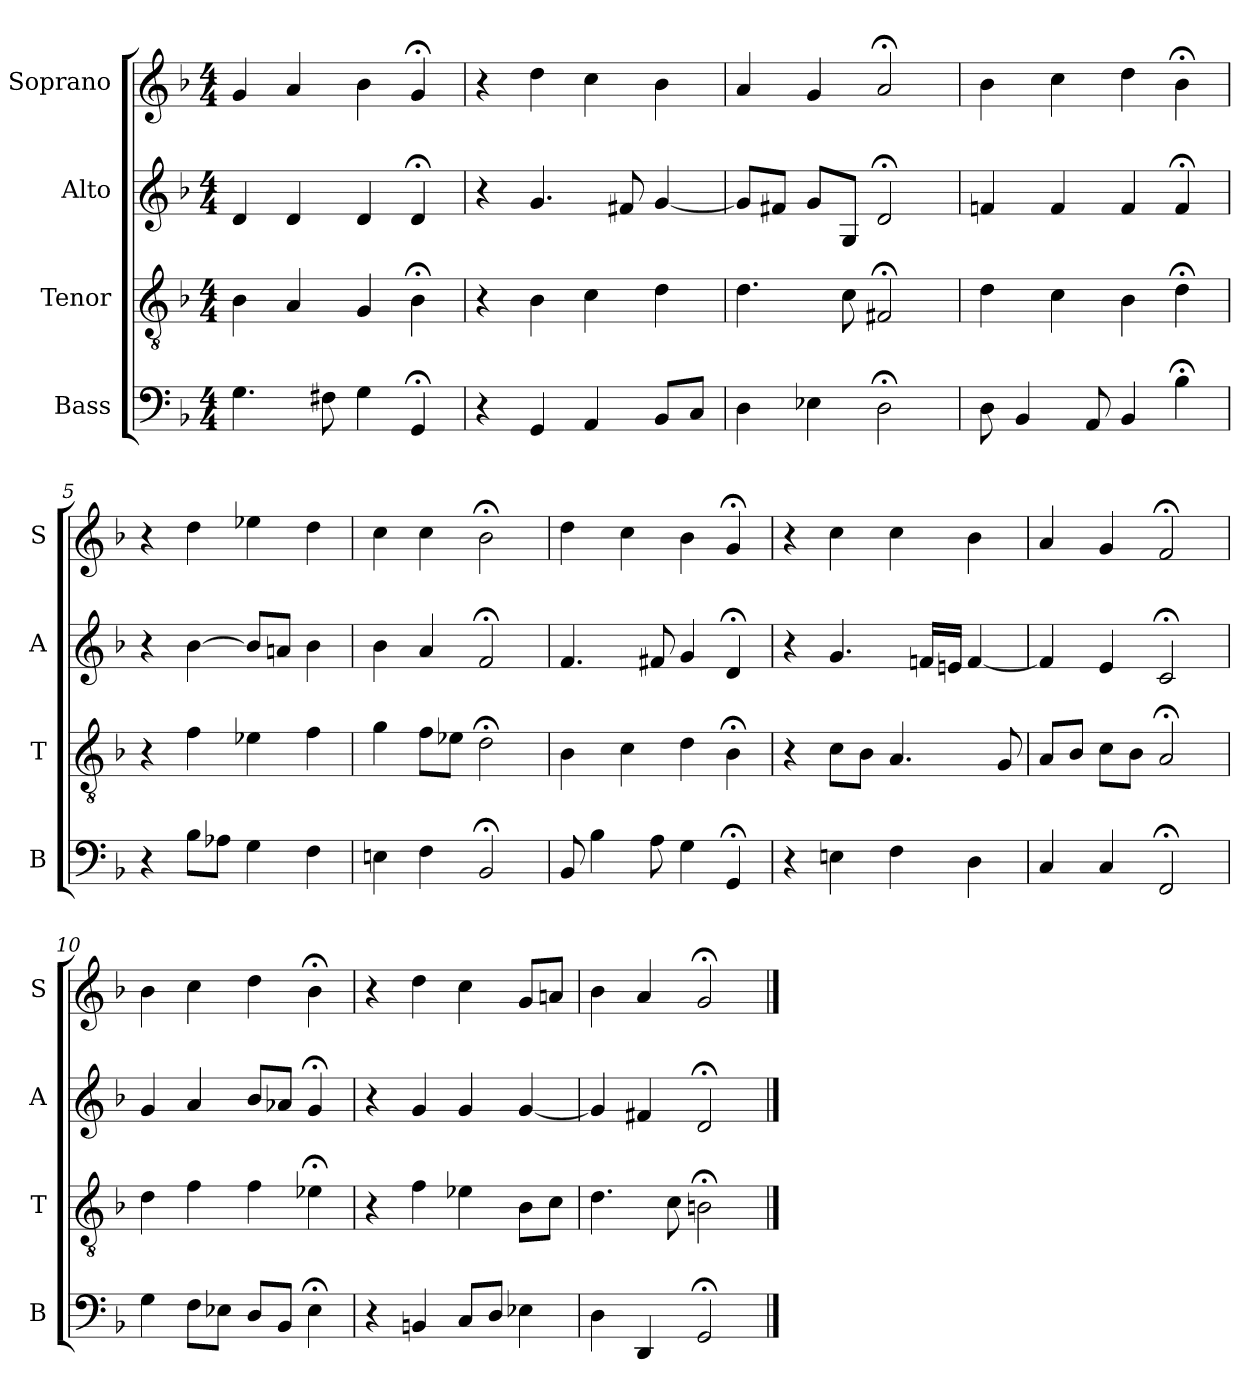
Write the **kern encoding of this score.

**kern	**kern	**kern	**kern
*part4	*part3	*part2	*part1
*staff4	*staff3	*staff2	*staff1
*I"Bass	*I"Tenor	*I"Alto	*I"Soprano
*I'B	*I'T	*I'A	*I'S
*clefF4	*clefGv2	*clefG2	*clefG2
*k[b-]	*k[b-]	*k[b-]	*k[b-]
*G:dor	*G:dor	*G:dor	*G:dor
*M4/4	*M4/4	*M4/4	*M4/4
*MM100	*MM100	*MM100	*MM100
=1	=1	=1	=1
4.G	4B-	4d	4g
.	4A	4d	4a
8F#X	.	.	.
4G	4G	4d	4b-
4GG;<	4B-;<	4d;<	4g;<
=2	=2	=2	=2
4r	4r	4r	4r
4GG	4B-	4.g	4dd
4AA	4c	.	4cc
.	.	8f#X	.
8BB-L	4d	[4g	4b-
8CJ	.	.	.
=3	=3	=3	=3
4D	4.d	8gL]	4a
.	.	8f#XJ	.
4E-X	.	8gL	4g
.	8c	8GJ	.
2D;<	2F#X;<	2d;<	2a;<
=4	=4	=4	=4
8D	4d	4fn	4b-
4BB-	.	.	.
.	4c	4f	4cc
8AA	.	.	.
4BB-	4B-	4f	4dd
4B-;<	4d;<	4f;<	4b-;<
=5	=5	=5	=5
4r	4r	4r	4r
8B-L	4f	[4b-	4dd
8A-XJ	.	.	.
4G	4e-X	8b-L]	4ee-X
.	.	8anJ	.
4F	4f	4b-	4dd
=6	=6	=6	=6
4En	4g	4b-	4cc
4F	8fL	4a	4cc
.	8e-XJ	.	.
2BB-;<	2d;<	2f;<	2b-;<
=7	=7	=7	=7
8BB-	4B-	4.f	4dd
4B-	.	.	.
.	4c	.	4cc
8A	.	8f#X	.
4G	4d	4g	4b-
4GG;<	4B-;<	4d;<	4g;<
=8	=8	=8	=8
4r	4r	4r	4r
4En	8cL	4.g	4cc
.	8B-J	.	.
4F	4.A	.	4cc
.	.	16fnLL	.
.	.	16enJJ	.
4D	.	[4f	4b-
.	8G	.	.
=9	=9	=9	=9
4C	8AL	4f]	4a
.	8B-J	.	.
4C	8cL	4e	4g
.	8B-J	.	.
2FF;<	2A;<	2c;<	2f;<
=10	=10	=10	=10
4G	4d	4g	4b-
8FL	4f	4a	4cc
8E-XJ	.	.	.
8DL	4f	8b-L	4dd
8BB-J	.	8a-XJ	.
4E-;<	4e-X;<	4g;<	4b-;<
=11	=11	=11	=11
4r	4r	4r	4r
4BBn	4f	4g	4dd
8CL	4e-X	4g	4cc
8DJ	.	.	.
4E-X	8B-L	[4g	8gL
.	8cJ	.	8anJ
=12	=12	=12	=12
4D	4.d	4g]	4b-
4DD	.	4f#X	4a
.	8c	.	.
2GG;<	2Bn;<	2d;<	2g;<
==	==	==	==
*-	*-	*-	*-
